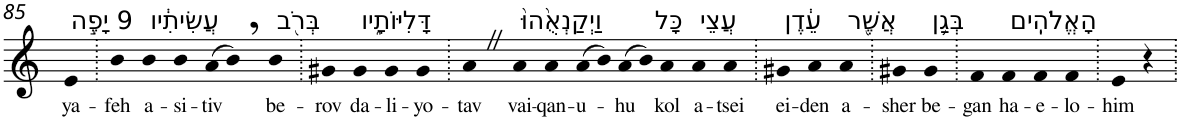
**kern	**text
*part1	*part1
*staff1	*staff1
*I"Piano	*
*I'Pno	*
!!LO:PB:g=z
*clefG2	*
*k[]	*
=85	=85
!LO:TX:a:t=9 יָפֶ֣ה	!
!	!LO:LY:b
4e	ya-
=86.	=86.
!	!LO:LY:b
4b	-feh
!LO:TX:a:t=עֲשִׂיתִ֔יו	!
!	!LO:LY:b
4b	a-
!	!LO:LY:b
4b	-si-
!	!LO:LY:b
(>8a	-tiv
8b,)	.
!LO:TX:a:t=בְּרֹ֖ב	!
!	!LO:LY:b
4b	be-
=87.	=87.
!	!LO:LY:b
4g#X	-rov
!LO:TX:a:t=דָּלִיּוֹתָ֑יו	!
!	!LO:LY:b
4g#	da-
!	!LO:LY:b
4g#	-li-
!	!LO:LY:b
4g#	-yo-
=88.	=88.
!	!LO:LY:b
4aZ	-tav
!LO:TX:a:t=וַיְקַנְאֻ֙הוּ֙	!
!	!LO:LY:b
4a	vai-
!	!LO:LY:b
4a	-qan-
!	!LO:LY:b
(>8a	-u-
8b)	.
!	!LO:LY:b
(>8a	-hu
8b)	.
!LO:TX:a:t=כָּל	!
!	!LO:LY:b
4a	kol
!LO:TX:a:t=עֲצֵי	!
!	!LO:LY:b
4a	a-
!	!LO:LY:b
4a	-tsei
=89.	=89.
!LO:TX:a:t=עֵ֔דֶן	!
!	!LO:LY:b
4g#X	ei-
!	!LO:LY:b
4a	-den
!LO:TX:a:t=אֲשֶׁ֖ר	!
!	!LO:LY:b
4a	a-
=90.	=90.
!	!LO:LY:b
4g#X	-sher
!LO:TX:a:t=בְּגַ֥ן	!
!	!LO:LY:b
4g#	be-
=91.	=91.
!	!LO:LY:b
4f	-gan
!LO:TX:a:t=הָאֱלֹהִֽים	!
!	!LO:LY:b
4f	ha-
!	!LO:LY:b
4f	-e-
!	!LO:LY:b
4f	-lo-
=92.	=92.
!	!LO:LY:b
4e	-him
4r	.
=.	=.
*-	*-
